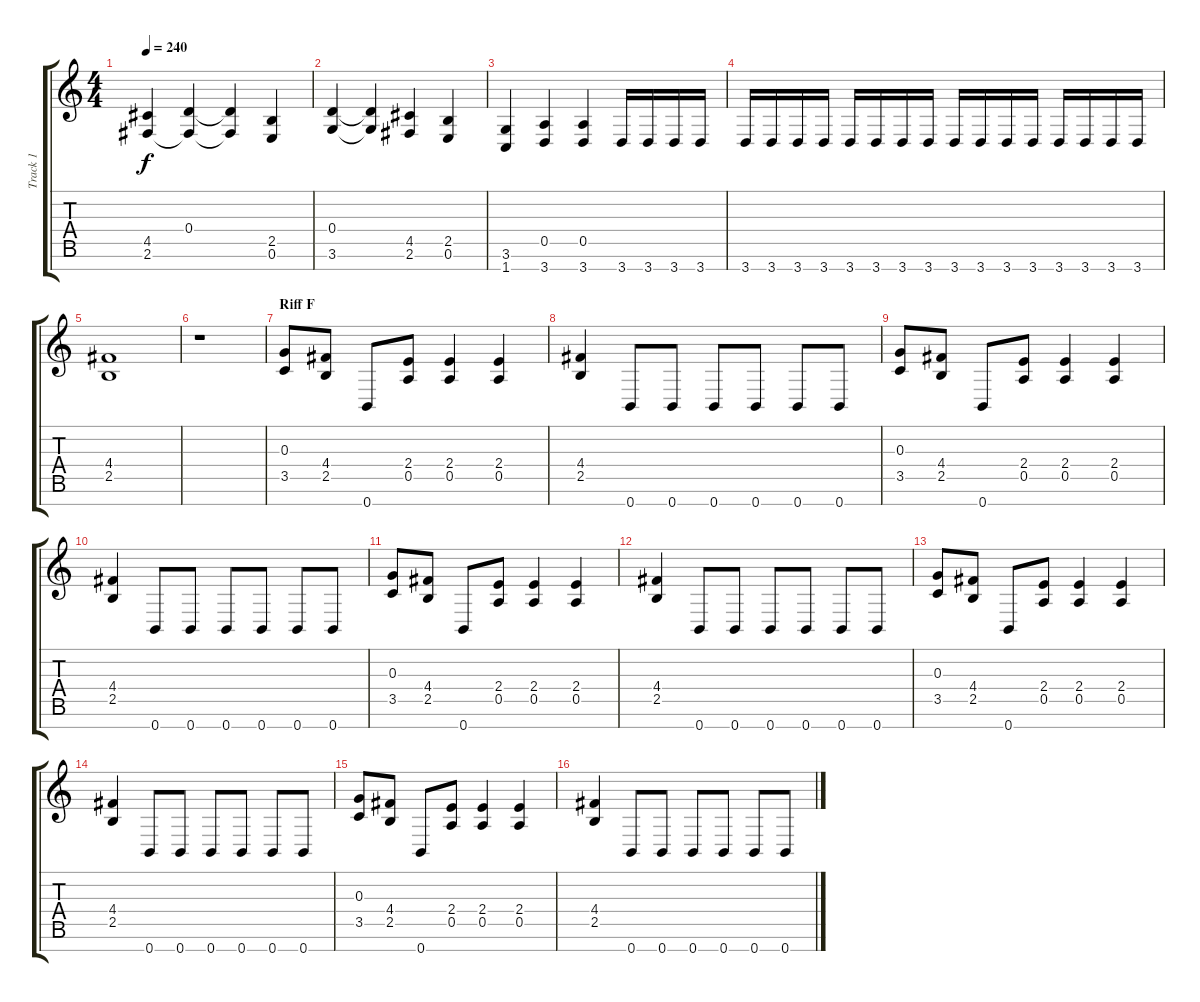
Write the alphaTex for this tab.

\track ("Track 1" "Track 1") {instrument distortionguitar}
\staff {score tabs}
\tuning (E4 B3 G3 D3 A2 E2 B1) {hide}
\ts (4 4)
\tempo 240
\clef g2
\ks c
(4.5 2.6).4{dy f} (0.4{t} 2.6{t}).4 (0.4{t} 2.6{t}).4 (2.5 0.6).4 |
(0.4 3.6).4 (0.4{t} 3.6{t}).4 (4.5 2.6).4 (2.5 0.6).4 |
(3.6 1.7).4 (0.5 3.7).4 (0.5 3.7).4 3.7.16 3.7.16 3.7.16 3.7.16 |
3.7.16 3.7.16 3.7.16 3.7.16 3.7.16 3.7.16 3.7.16 3.7.16 3.7.16 3.7.16 3.7.16 3.7.16 3.7.16 3.7.16 3.7.16 3.7.16 |
(4.4 2.5).1 |
r.1 |
\section ("" "Riff F")
(0.3 3.5).8 (4.4 2.5).8 0.7.8 (2.4 0.5).8 (2.4 0.5).4 (2.4 0.5).4 |
(4.4 2.5).4 0.7.8 0.7.8 0.7.8 0.7.8 0.7.8 0.7.8 |
(0.3 3.5).8 (4.4 2.5).8 0.7.8 (2.4 0.5).8 (2.4 0.5).4 (2.4 0.5).4 |
(4.4 2.5).4 0.7.8 0.7.8 0.7.8 0.7.8 0.7.8 0.7.8 |
(0.3 3.5).8 (4.4 2.5).8 0.7.8 (2.4 0.5).8 (2.4 0.5).4 (2.4 0.5).4 |
(4.4 2.5).4 0.7.8 0.7.8 0.7.8 0.7.8 0.7.8 0.7.8 |
(0.3 3.5).8 (4.4 2.5).8 0.7.8 (2.4 0.5).8 (2.4 0.5).4 (2.4 0.5).4 |
(4.4 2.5).4 0.7.8 0.7.8 0.7.8 0.7.8 0.7.8 0.7.8 |
(0.3 3.5).8 (4.4 2.5).8 0.7.8 (2.4 0.5).8 (2.4 0.5).4 (2.4 0.5).4 |
(4.4 2.5).4 0.7.8 0.7.8 0.7.8 0.7.8 0.7.8 0.7.8
